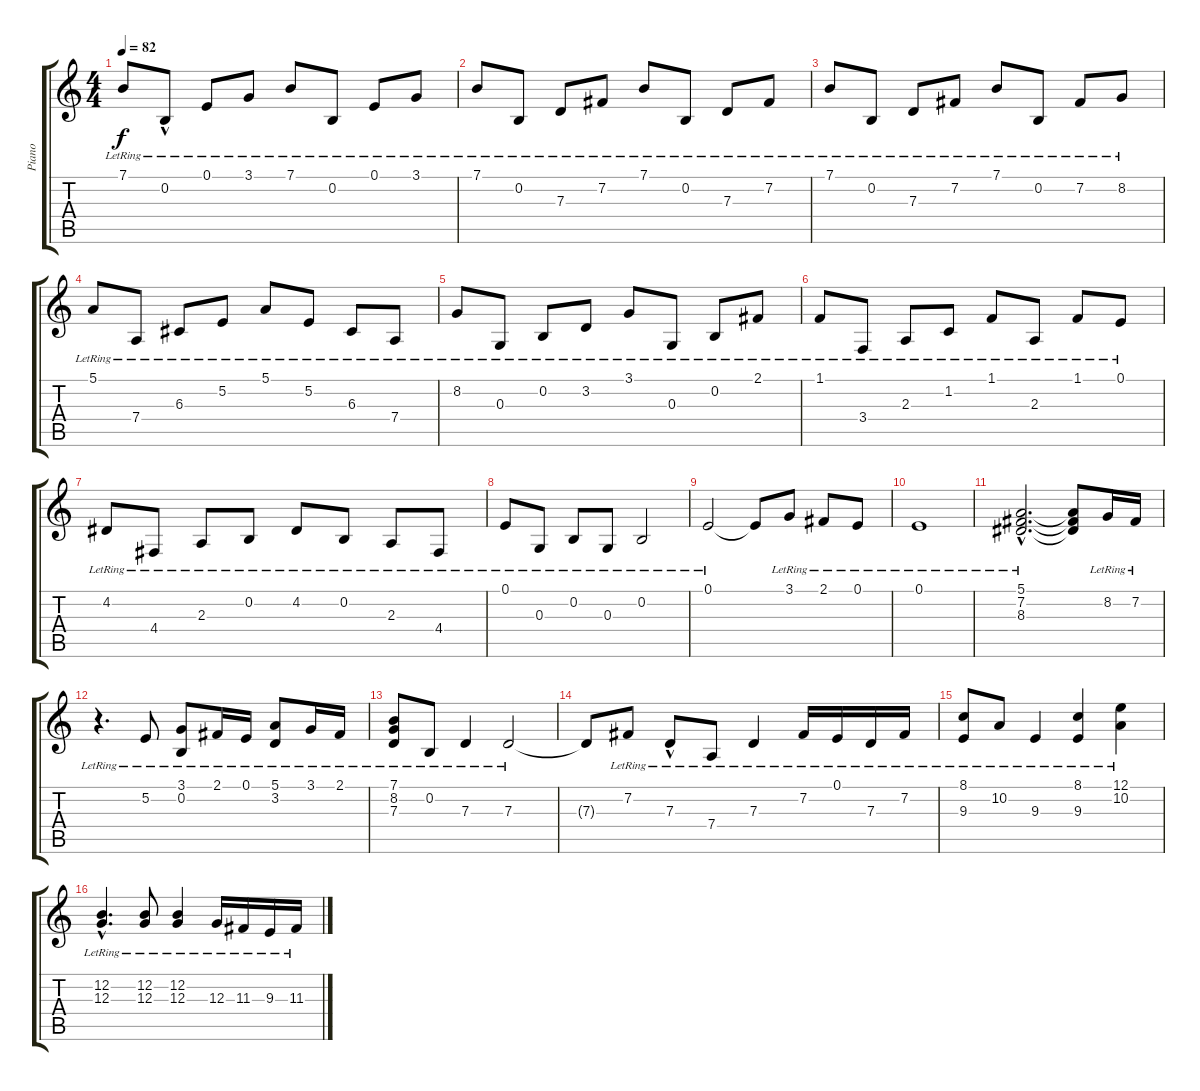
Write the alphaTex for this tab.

\track ("Piano" "Piano") {instrument brightacousticpiano}
\staff {score tabs}
\tuning (E4 B3 G3 D3 A2 E2) {hide}
\ts (4 4)
\tempo 82
\clef g2
\ks c
7.1{lr}.8{dy f} 0.2{hac lr}.8 0.1{lr}.8 3.1{lr}.8 7.1{lr}.8 0.2{lr}.8 0.1{lr}.8 3.1{lr}.8 |
7.1{lr}.8 0.2{lr}.8 7.3{lr}.8 7.2{lr}.8 7.1{lr}.8 0.2{lr}.8 7.3{lr}.8 7.2{lr}.8 |
7.1{lr}.8 0.2{lr}.8 7.3{lr}.8 7.2{lr}.8 7.1{lr}.8 0.2{lr}.8 7.2{lr}.8 8.2{lr}.8 |
5.1{lr}.8 7.4{lr}.8 6.3{lr}.8 5.2{lr}.8 5.1{lr}.8 5.2{lr}.8 6.3{lr}.8 7.4{lr}.8 |
8.2{lr}.8 0.3{lr}.8 0.2{lr}.8 3.2{lr}.8 3.1{lr}.8 0.3{lr}.8 0.2{lr}.8 2.1{lr}.8 |
1.1{lr}.8 3.4{lr}.8 2.3{lr}.8 1.2{lr}.8 1.1{lr}.8 2.3{lr}.8 1.1{lr}.8 0.1{lr}.8 |
4.2{lr}.8 4.4{lr}.8 2.3{lr}.8 0.2{lr}.8 4.2{lr}.8 0.2{lr}.8 2.3{lr}.8 4.4{lr}.8 |
0.1{lr}.8 0.3{lr}.8 0.2{lr}.8 0.3{lr}.8 0.2{lr}.2 |
0.1{lr}.2 0.1{t}.8 3.1{lr}.8 2.1{lr}.8 0.1{lr}.8 |
0.1{lr}.1 |
(5.1{hac lr} 7.2{hac lr} 8.3{hac lr}).2{d} (5.1{t} 7.2{t} 8.3{t}).8 8.2{lr}.16 7.2{lr}.16 |
r.4{d} 5.2{lr}.8 (3.1{lr} 0.2{lr}).8 2.1{lr}.16 0.1{lr}.16 (5.1{lr} 3.2{lr}).8 3.1{lr}.16 2.1{lr}.16 |
(7.1{lr} 8.2{lr} 7.3{lr}).8 0.2{lr}.8 7.3{lr}.4 7.3{lr}.2 |
7.3{t}.8 7.2{lr}.8 7.3{hac lr}.8 7.4{lr}.8 7.3{lr}.4 7.2{lr}.16 0.1{lr}.16 7.3{lr}.16 7.2{lr}.16 |
(8.1{lr} 9.3{lr}).8 10.2{lr}.8 9.3{lr}.4 (8.1{lr} 9.3{lr}).4 (12.1{lr} 10.2{lr}).4 |
(12.2{hac lr} 12.3{hac lr}).4{d} (12.2{lr} 12.3{lr}).8 (12.2{lr} 12.3{lr}).4 12.3{lr}.16 11.3{lr}.16 9.3{lr}.16 11.3{lr}.16
